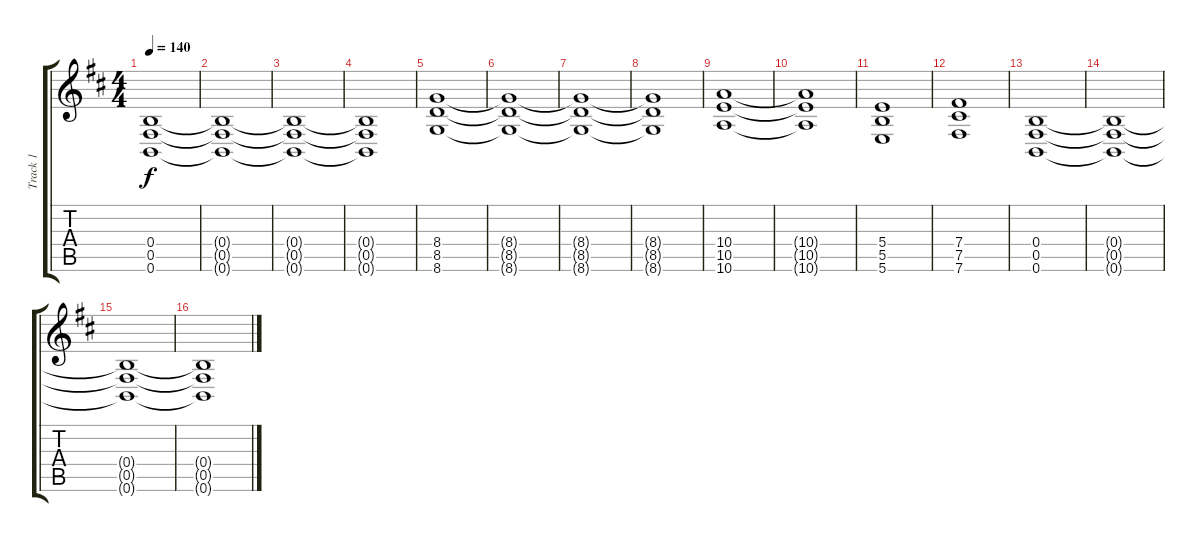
\track ("Track 1" "Track 1") {instrument distortionguitar}
\staff {score tabs}
\tuning (Db4 Ab3 E3 B2 Gb2 B1) {hide}
\ts (4 4)
\tempo 140
\clef g2
\ks bminor
(0.4 0.5 0.6).1{dy f instrument distortionguitar} |
(0.4{t} 0.5{t} 0.6{t}).1 |
(0.4{t} 0.5{t} 0.6{t}).1 |
(0.4{t} 0.5{t} 0.6{t}).1 |
(8.4 8.5 8.6).1 |
(8.4{t} 8.5{t} 8.6{t}).1 |
(8.4{t} 8.5{t} 8.6{t}).1 |
(8.4{t} 8.5{t} 8.6{t}).1 |
(10.4 10.5 10.6).1 |
(10.4{t} 10.5{t} 10.6{t}).1 |
(5.4 5.5 5.6).1 |
(7.4 7.5 7.6).1 |
(0.4 0.5 0.6).1 |
(0.4{t} 0.5{t} 0.6{t}).1 |
(0.4{t} 0.5{t} 0.6{t}).1 |
(0.4{t} 0.5{t} 0.6{t}).1
